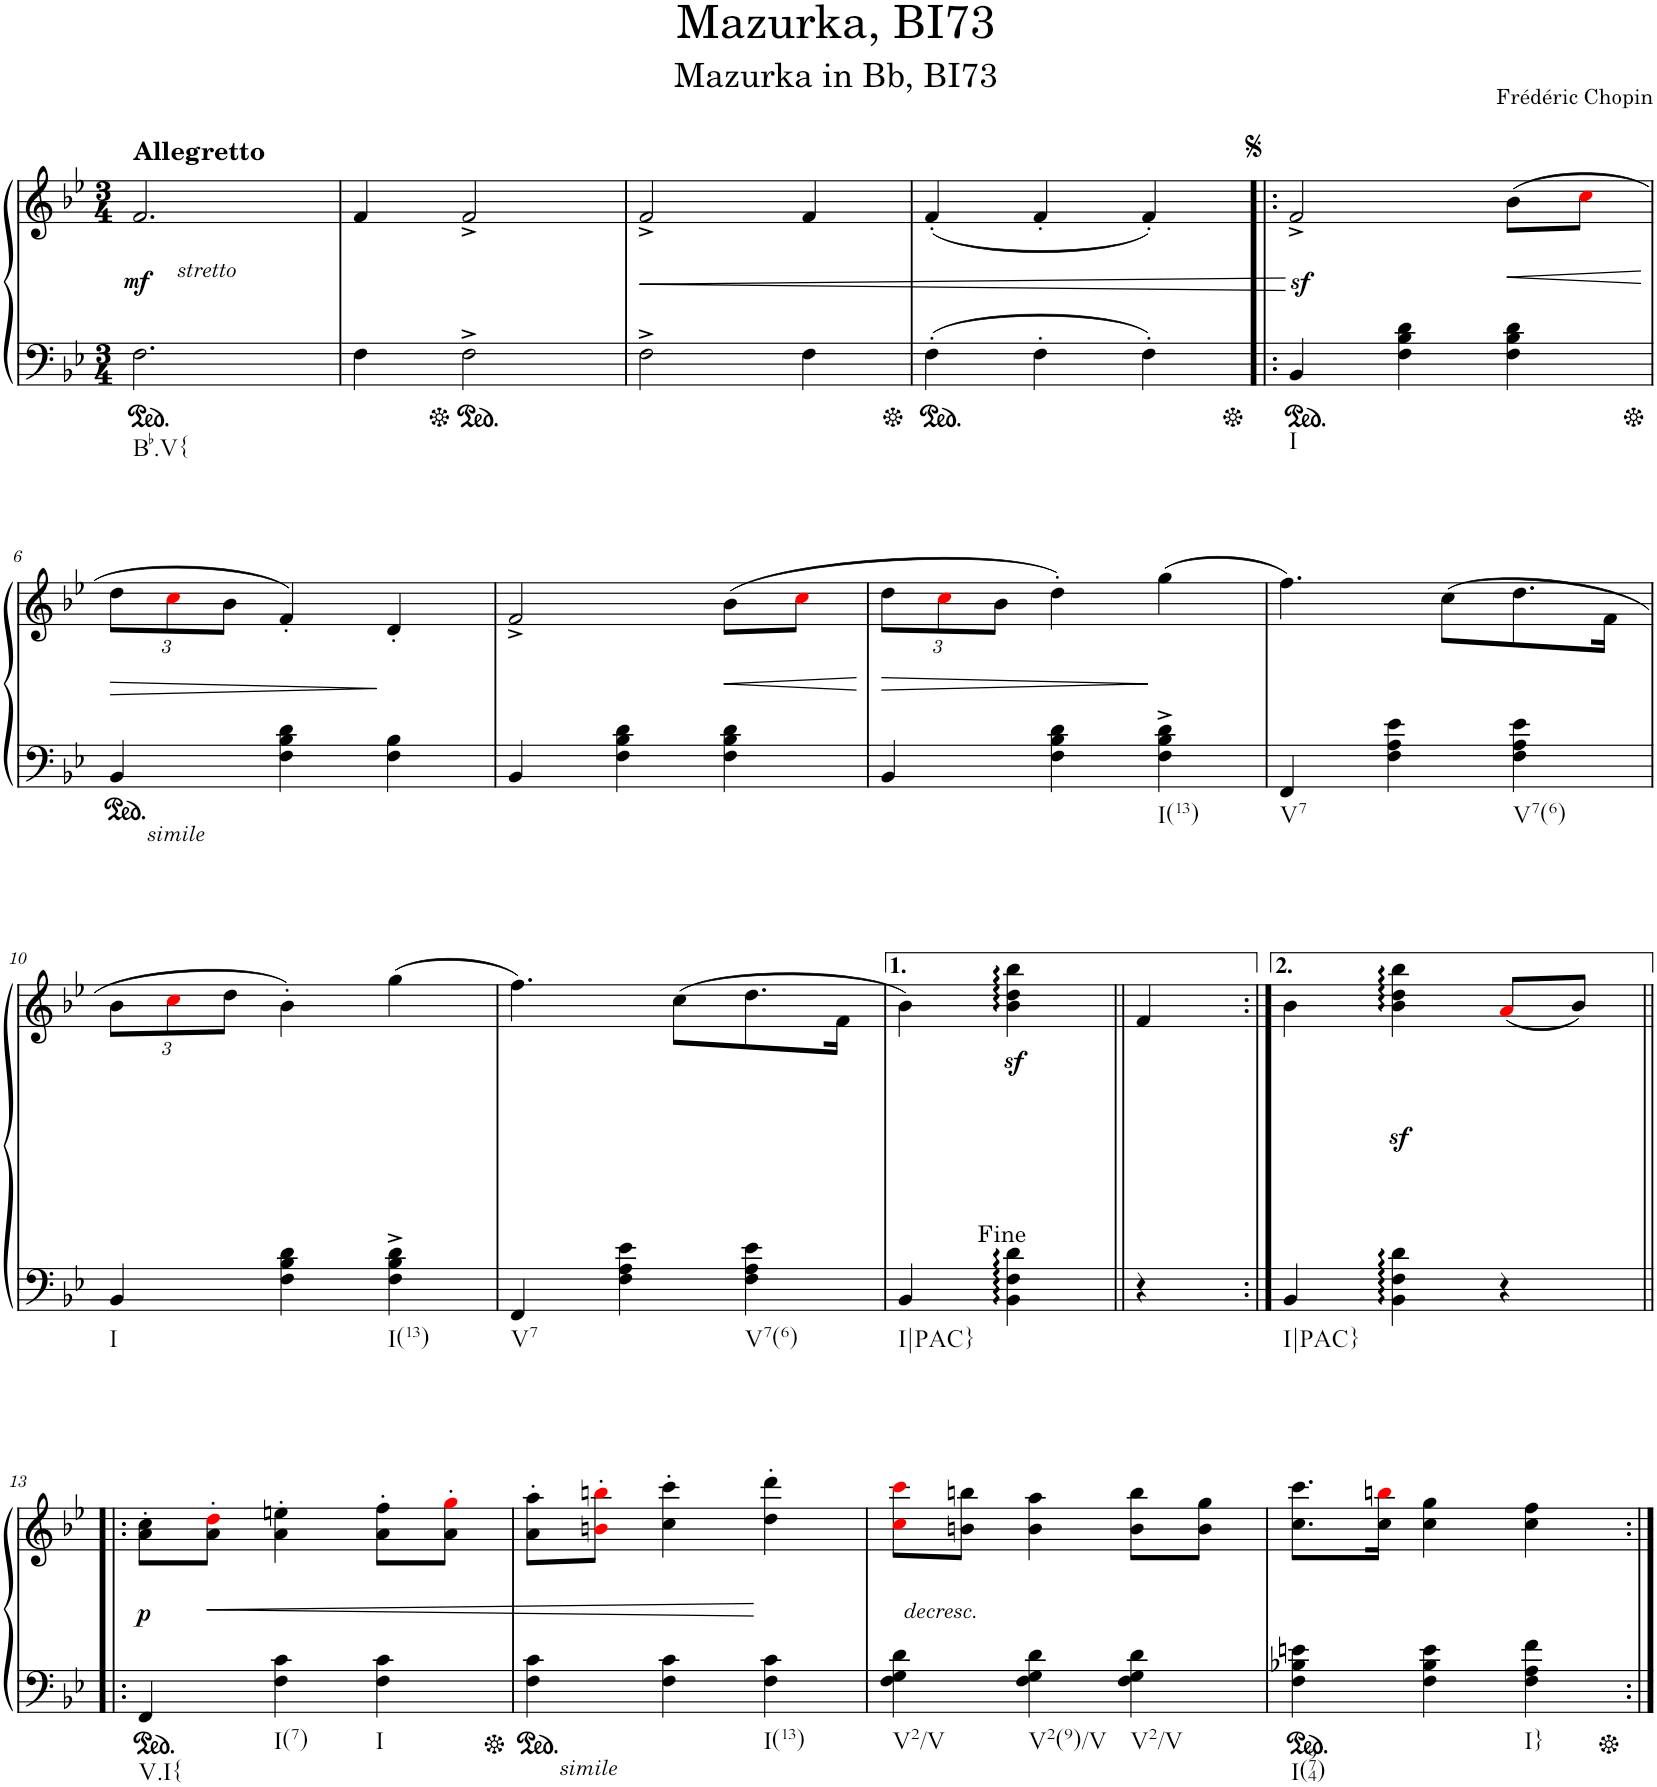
**kern	**kern	**dynam
*part1	*part1	*part1
*staff2	*staff1	*staff1/2
*I"Piano	*	*
*I'Pno.	*	*
*clefF4	*clefG2	*
*k[b-e-]	*k[b-e-]	*
*M3/4	*M3/4	*
=1	=1	=1
!	!LO:TX:a:B:t=Allegretto	!
!	!LO:TX:b:i:t=stretto	!
!LO:TX:b:t=Bb.V{	!	!
!	!	!LO:DY:b
2.F\	2.f/	mf
=2	=2	=2
4F\	4f/	.
2F^\	2f^/	.
=3	=3	=3
!	!	!LO:HP:b
2F^\	2f^/	<
4F\	4f/	.
=4	=4	=4
4F'\	(4f'/	.
4F'\	4f'/	.
4F'\	4f'/)	.
.	.	[
=5!|:	=5!|:	=5!|:
!LO:TX:b:t=I	!	!
4BB-/	2fz<^/	.
4F\ 4B-\ 4d\	.	.
!	!	!LO:HP:b
4F\ 4B-\ 4d\	(8b-\L	<
.	8cci\J	.
.	.	[
!!LO:LB:g=z
=6	=6	=6
*	*Xbrackettup	*
!LO:TX:b:i:t=simile	!	!
!	!	!LO:HP:b
4BB-/	12dd\L	>
.	12cci\	.
.	12b-\J	.
4F\ 4B-\ 4d\	4f'/)	.
4F\ 4B-\	4d'/	]
=7	=7	=7
4BB-/	2f^/	.
4F\ 4B-\ 4d\	.	.
!	!	!LO:HP:b
4F\ 4B-\ 4d\	(8b-\L	<
.	8cci\J	.
.	.	[
=8	=8	=8
!	!	!LO:HP:b
4BB-/	12dd\L	>
.	12cci\	.
.	12b-\J	.
4F\ 4B-\ 4d\	4dd'\)	.
!LO:TX:b:t=I(13)	!	!
4F\^ 4B-\^ 4d\^	(4gg\	]
=9	=9	=9
!LO:TX:b:t=V7	!	!
4FF/	4.ff\)	.
4F\ 4A\ 4e-\	.	.
.	(8cc\L	.
!LO:TX:b:t=V7(6)	!	!
4F\ 4A\ 4e-\	8.dd\	.
.	16f\Jk	.
!!LO:LB:g=z
=10	=10	=10
!LO:TX:b:t=I	!	!
4BB-/	12b-\L	.
.	12cci\	.
.	12dd\J	.
4F\ 4B-\ 4d\	4b-'\)	.
!LO:TX:b:t=I(13)	!	!
4F\^ 4B-\^ 4d\^	(4gg\	.
=11	=11	=11
!LO:TX:b:t=V7	!	!
4FF/	4.ff\)	.
4F\ 4A\ 4e-\	.	.
.	(8cc\L	.
!LO:TX:b:t=V7(6)	!	!
4F\ 4A\ 4e-\	8.dd\	.
.	16f\Jk	.
=12	=12	=12
!LO:TX:b:t=I|PAC}	!	!
4BB-/	4b-\)	.
4BB-\ 4F\ 4d\	4b-\z< 4dd\z< 4bb-\z<	.
=12X1||	=12X1||	=12X1||
4r	4f/	.
=12X2:|!	=12X2:|!	=12X2:|!
!LO:TX:b:t=I|PAC}	!	!
4BB-/	4b-\	.
4BB-\ 4F\ 4d\	4b-\z< 4dd\z< 4bb-\z<	.
4r	(8ai/L	.
.	8b-/J)	.
!!LO:LB:g=z
=13!|:	=13!|:	=13!|:
!LO:TX:b:t=V.I{	!	!
!	!	!LO:DY:b
4FF/	8a\' 8cc\'L	p
!	!	!LO:HP:b
.	8a\' 8ddi\'J	<
!LO:TX:b:t=I(7)	!	!
4F\ 4c\	4a\' 4een\'	.
!LO:TX:b:t=I	!	!
4F\ 4c\	8a\' 8ff\'L	.
.	8a\' 8ggi\'J	.
=14	=14	=14
!LO:TX:b:i:t=simile	!	!
4F\ 4c\	8a\' 8aa\'L	.
.	8bni\' 8bbni\'J	.
4F\ 4c\	4cc\' 4ccc\'	.
!LO:TX:b:t=I(13)	!	!
4F\ 4c\	4dd\' 4ddd\'	[
=15	=15	=15
!	!LO:TX:b:i:t=decresc.	!
!LO:TX:b:t=V2/V	!	!
4F\ 4G\ 4d\	8cci\ 8ccci\L	.
.	8bn\ 8bbn\J	.
!LO:TX:b:t=V2(9)/V	!	!
4F\ 4G\ 4d\	4b\ 4aa\	.
!LO:TX:b:t=V2/V	!	!
4F\ 4G\ 4d\	8b\ 8bb\L	.
.	8b\ 8gg\J	.
=16	=16	=16
!LO:TX:b:t=I(974)	!	!
4F\ 4B-X\ 4en\	8.cc\ 8.ccc\L	.
.	16cc\ 16bbni\Jk	.
4F\ 4B-\ 4e\	4cc\ 4gg\	.
!LO:TX:b:t=I}	!	!
4F\ 4A\ 4f\	4cc\ 4ff\	.
=:|!	=:|!	=:|!
*-	*-	*-
